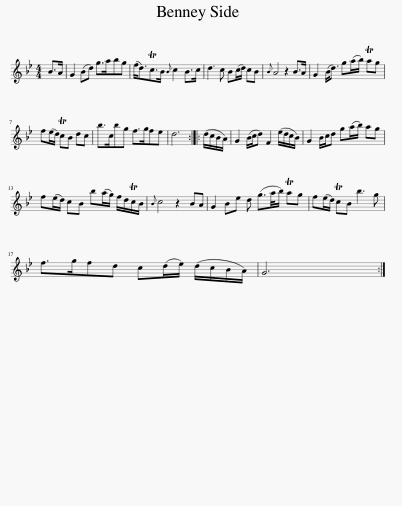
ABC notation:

X:1
L:1/8
M:4/4
I:linebreak $
K:Gmin
V:1 treble
V:1
 B>A | G2 (Bd) g>abg | (f<d)Tc>B{B} c2 B>c | d3 c B(c/d/) cB |{B} A4 z2 B>A | %5
 G2 (B<d) g(a/b/) Tag |$ f(e/d/) TcB dc | b>cbg f>gfe | d6 :: (d/c/B/A/) | %10
 G2 (B/c/d) F2 (e/d/c/B/) | G2 B/c/d g(a/b/) ag |$ f(e/d/) cB b(a/g/) f/d/Tc/B/ |{B} c4 z2 BA | G2 Be d (g3/2a/4b/) Tag | %15
 f(e/d/) TcB b3 g |$ f>gfd c(d/e/) (d/c/B/A/) | G6 :| %18
